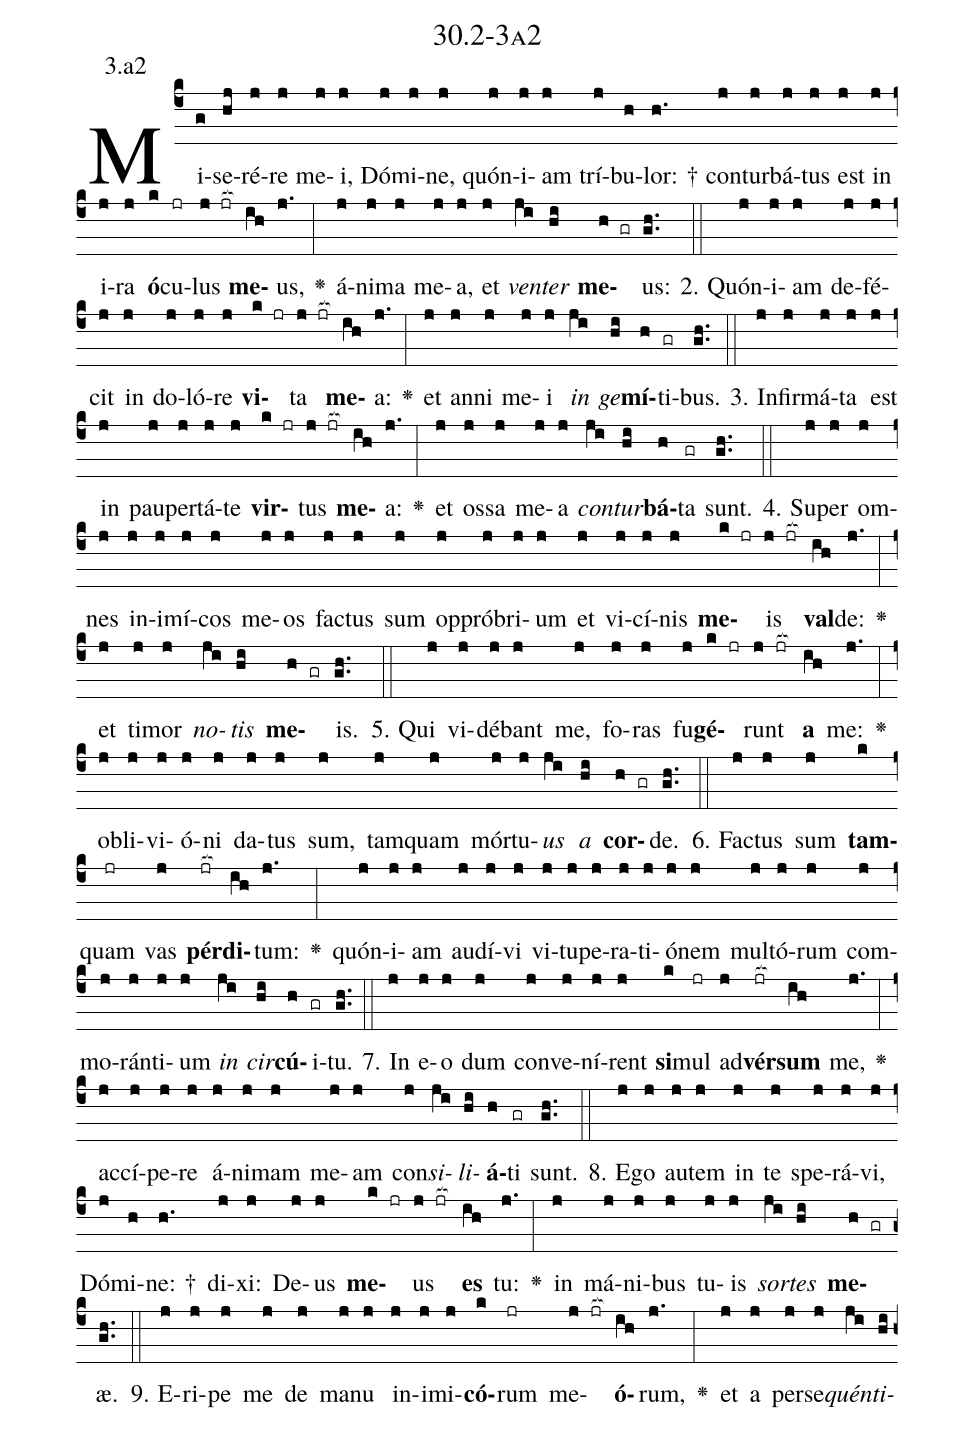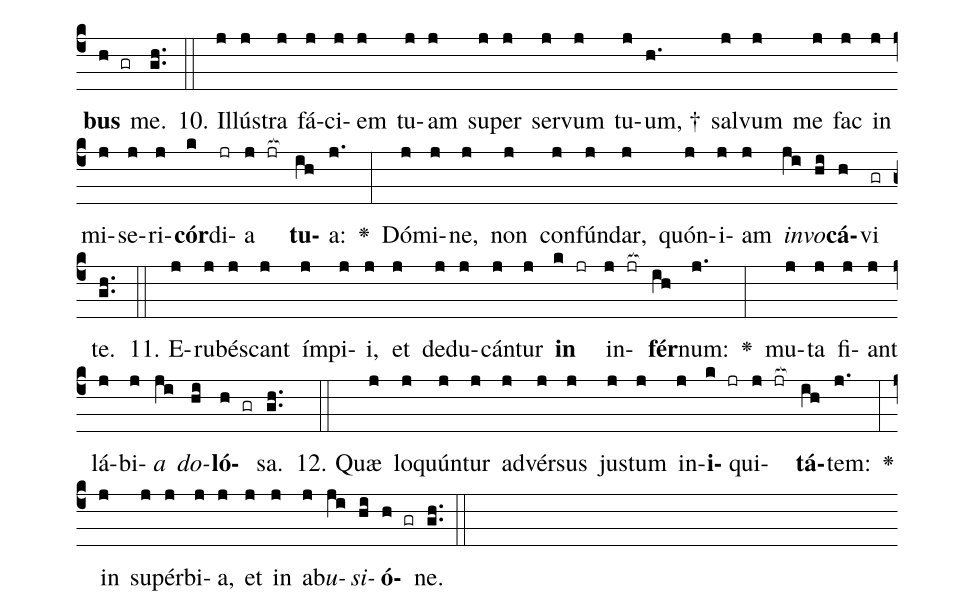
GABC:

name: 30.2-3a2;
annotation: 3.a2;
%%
(c4)Mi(g)se(hj)ré(j)re(j) me(j)i,(j) Dó(j)mi(j)ne,(j) quón(j)i(j)am(j) trí(j)bu(h)lor: †(h.) con(j)tur(j)bá(j)tus(j) est(j) in(j) i(j)ra(j) <b>ó</b>(k)cu(jr)lus(j jr[ocb:1{]) <b>me</b>(ih[ocb:0}])us,(j.) <v>\greheightstar</v>(:) á(j)ni(j)ma(j) me(j)a,(j) et(j) <i>ven</i>(ji)<i>ter</i>(hi) <b>me</b>(h gr)us:(gh..) (::)
2. Quón(j)i(j)am(j) de(j)fé(j)cit(j) in(j) do(j)ló(j)re(j) <b>vi</b>(k jr)ta(j jr[ocb:1{]) <b>me</b>(ih[ocb:0}])a:(j.) <v>\greheightstar</v>(:) et(j) an(j)ni(j) me(j)i(j) <i>in</i>(ji) <i>ge</i>(hi)<b>mí</b>(h)ti(gr)bus.(gh..) (::)
3. In(j)fir(j)má(j)ta(j) est(j) in(j) pau(j)per(j)tá(j)te(j) <b>vir</b>(k jr)tus(j jr[ocb:1{]) <b>me</b>(ih[ocb:0}])a:(j.) <v>\greheightstar</v>(:) et(j) os(j)sa(j) me(j)a(j) <i>con</i>(ji)<i>tur</i>(hi)<b>bá</b>(h)ta(gr) sunt.(gh..) (::)
4. Su(j)per(j) om(j)nes(j) in(j)i(j)mí(j)cos(j) me(j)os(j) fac(j)tus(j) sum(j) op(j)pró(j)bri(j)um(j) et(j) vi(j)cí(j)nis(j) <b>me</b>(k jr)is(j jr[ocb:1{]) <b>val</b>(ih[ocb:0}])de:(j.) <v>\greheightstar</v>(:) et(j) ti(j)mor(j) <i>no</i>(ji)<i>tis</i>(hi) <b>me</b>(h gr)is.(gh..) (::)
5. Qui(j) vi(j)dé(j)bant(j) me,(j) fo(j)ras(j) fu(j)<b>gé</b>(k jr)runt(j jr[ocb:1{]) <b>a</b>(ih[ocb:0}]) me:(j.) <v>\greheightstar</v>(:) ob(j)li(j)vi(j)ó(j)ni(j) da(j)tus(j) sum,(j) tam(j)quam(j) mór(j)tu(j)<i>us</i>(ji) <i>a</i>(hi) <b>cor</b>(h gr)de.(gh..) (::)
6. Fac(j)tus(j) sum(j) <b>tam</b>(k)quam(jr) vas(j) <b>pér</b>(jr[ocb:1{])<b>di</b>(ih[ocb:0}])tum:(j.) <v>\greheightstar</v>(:) quón(j)i(j)am(j) au(j)dí(j)vi(j) vi(j)tu(j)pe(j)ra(j)ti(j)ó(j)nem(j) mul(j)tó(j)rum(j) com(j)mo(j)rán(j)ti(j)um(j) <i>in</i>(ji) <i>cir</i>(hi)<b>cú</b>(h)i(gr)tu.(gh..) (::)
7. In(j) e(j)o(j) dum(j) con(j)ve(j)ní(j)rent(j) <b>si</b>(k)mul(jr) ad(j)<b>vér</b>(jr[ocb:1{])<b>sum</b>(ih[ocb:0}]) me,(j.) <v>\greheightstar</v>(:) ac(j)cí(j)pe(j)re(j) á(j)ni(j)mam(j) me(j)am(j) con(j)<i>si</i>(ji)<i>li</i>(hi)<b>á</b>(h)ti(gr) sunt.(gh..) (::)
8. E(j)go(j) au(j)tem(j) in(j) te(j) spe(j)rá(j)vi,(j) Dó(j)mi(h)ne: †(h.) di(j)xi:(j) De(j)us(j) <b>me</b>(k jr)us(j jr[ocb:1{]) <b>es</b>(ih[ocb:0}]) tu:(j.) <v>\greheightstar</v>(:) in(j) má(j)ni(j)bus(j) tu(j)is(j) <i>sor</i>(ji)<i>tes</i>(hi) <b>me</b>(h gr)æ.(gh..) (::)
9. E(j)ri(j)pe(j) me(j) de(j) ma(j)nu(j) in(j)i(j)mi(j)<b>có</b>(k)rum(jr) me(j jr[ocb:1{])<b>ó</b>(ih[ocb:0}])rum,(j.) <v>\greheightstar</v>(:) et(j) a(j) per(j)se(j)<i>quén</i>(ji)<i>ti</i>(hi)<b>bus</b>(h gr) me.(gh..) (::)
10. Il(j)lús(j)tra(j) fá(j)ci(j)em(j) tu(j)am(j) su(j)per(j) ser(j)vum(j) tu(j)um, †(h.) sal(j)vum(j) me(j) fac(j) in(j) mi(j)se(j)ri(j)<b>cór</b>(k)di(jr)a(j jr[ocb:1{]) <b>tu</b>(ih[ocb:0}])a:(j.) <v>\greheightstar</v>(:) Dó(j)mi(j)ne,(j) non(j) con(j)fún(j)dar,(j) quón(j)i(j)am(j) <i>in</i>(ji)<i>vo</i>(hi)<b>cá</b>(h)vi(gr) te.(gh..) (::)
11. E(j)ru(j)bés(j)cant(j) ím(j)pi(j)i,(j) et(j) de(j)du(j)cán(j)tur(j) <b>in</b>(k jr) in(j jr[ocb:1{])<b>fér</b>(ih[ocb:0}])num:(j.) <v>\greheightstar</v>(:) mu(j)ta(j) fi(j)ant(j) lá(j)bi(j)<i>a</i>(ji) <i>do</i>(hi)<b>ló</b>(h gr)sa.(gh..) (::)
12. Quæ(j) lo(j)quún(j)tur(j) ad(j)vér(j)sus(j) jus(j)tum(j) in(j)<b>i</b>(k jr)qui(j jr[ocb:1{])<b>tá</b>(ih[ocb:0}])tem:(j.) <v>\greheightstar</v>(:) in(j) su(j)pér(j)bi(j)a,(j) et(j) in(j) ab(j)<i>u</i>(ji)<i>si</i>(hi)<b>ó</b>(h gr)ne.(gh..) (::)
